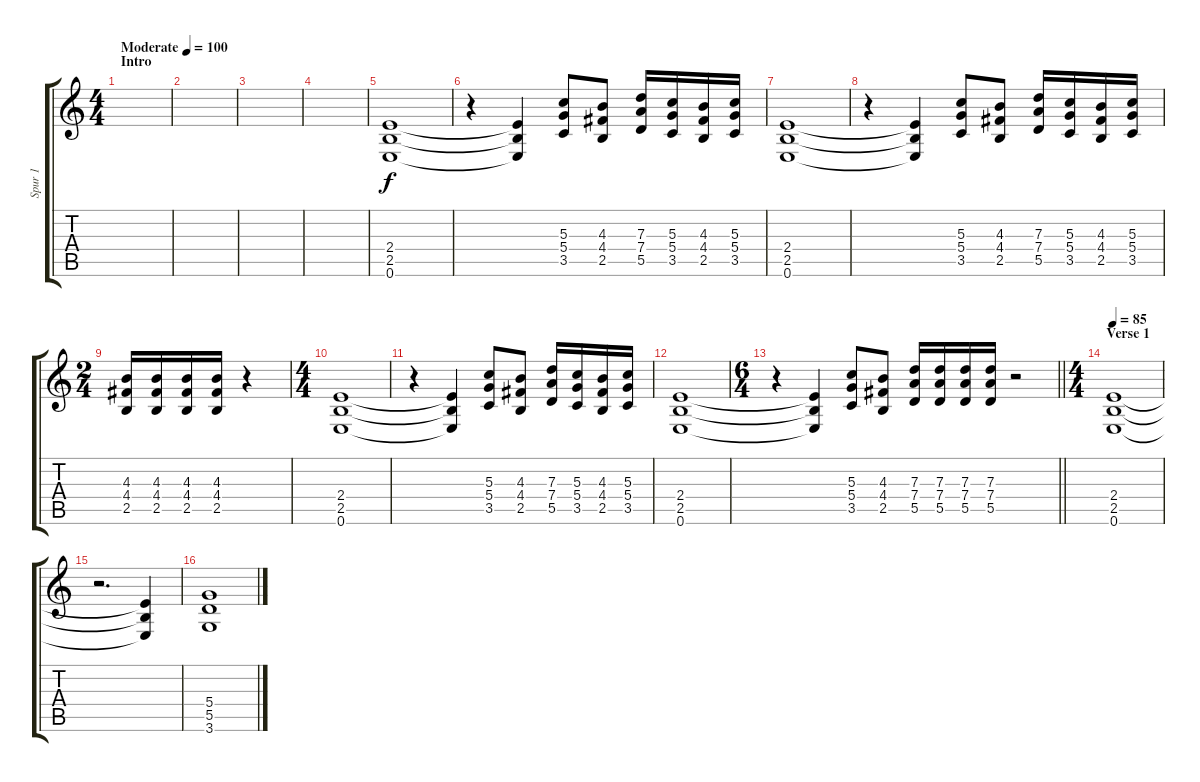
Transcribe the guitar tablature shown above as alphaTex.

\track ("Spur 1" "Spur 1") {instrument distortionguitar}
\staff {score tabs}
\tuning (E4 B3 G3 D3 A2 E2) {hide}
\ts (4 4)
\section ("" "Intro")
\tempo (100 "Moderate")
\clef g2
\ks c
|
|
|
|
(2.4 2.5 0.6).1 |
r.4 (2.4{t} 2.5{t} 0.6{t}).4 (5.3 5.4 3.5).8 (4.3 4.4 2.5).8 (7.3 7.4 5.5).16 (5.3 5.4 3.5).16 (4.3 4.4 2.5).16 (5.3 5.4 3.5).16 |
(2.4 2.5 0.6).1 |
r.4 (2.4{t} 2.5{t} 0.6{t}).4 (5.3 5.4 3.5).8 (4.3 4.4 2.5).8 (7.3 7.4 5.5).16 (5.3 5.4 3.5).16 (4.3 4.4 2.5).16 (5.3 5.4 3.5).16 |
\ts (2 4)
(4.3 4.4 2.5).16 (4.3 4.4 2.5).16 (4.3 4.4 2.5).16 (4.3 4.4 2.5).16 r.4 |
\ts (4 4)
(2.4 2.5 0.6).1 |
r.4 (2.4{t} 2.5{t} 0.6{t}).4 (5.3 5.4 3.5).8 (4.3 4.4 2.5).8 (7.3 7.4 5.5).16 (5.3 5.4 3.5).16 (4.3 4.4 2.5).16 (5.3 5.4 3.5).16 |
(2.4 2.5 0.6).1 |
\ts (6 4)
\barLineRight lightlight
r.4 (2.4{t} 2.5{t} 0.6{t}).4 (5.3 5.4 3.5).8 (4.3 4.4 2.5).8 (7.3 7.4 5.5).16 (7.3 7.4 5.5).16 (7.3 7.4 5.5).16 (7.3 7.4 5.5).16 r.2 |
\ts (4 4)
\section ("" "Verse 1")
\tempo 85
(2.4 2.5 0.6).1 |
r.2{d} (2.4{t} 2.5{t} 0.6{t}).4 |
(5.4 5.5 3.6).1
